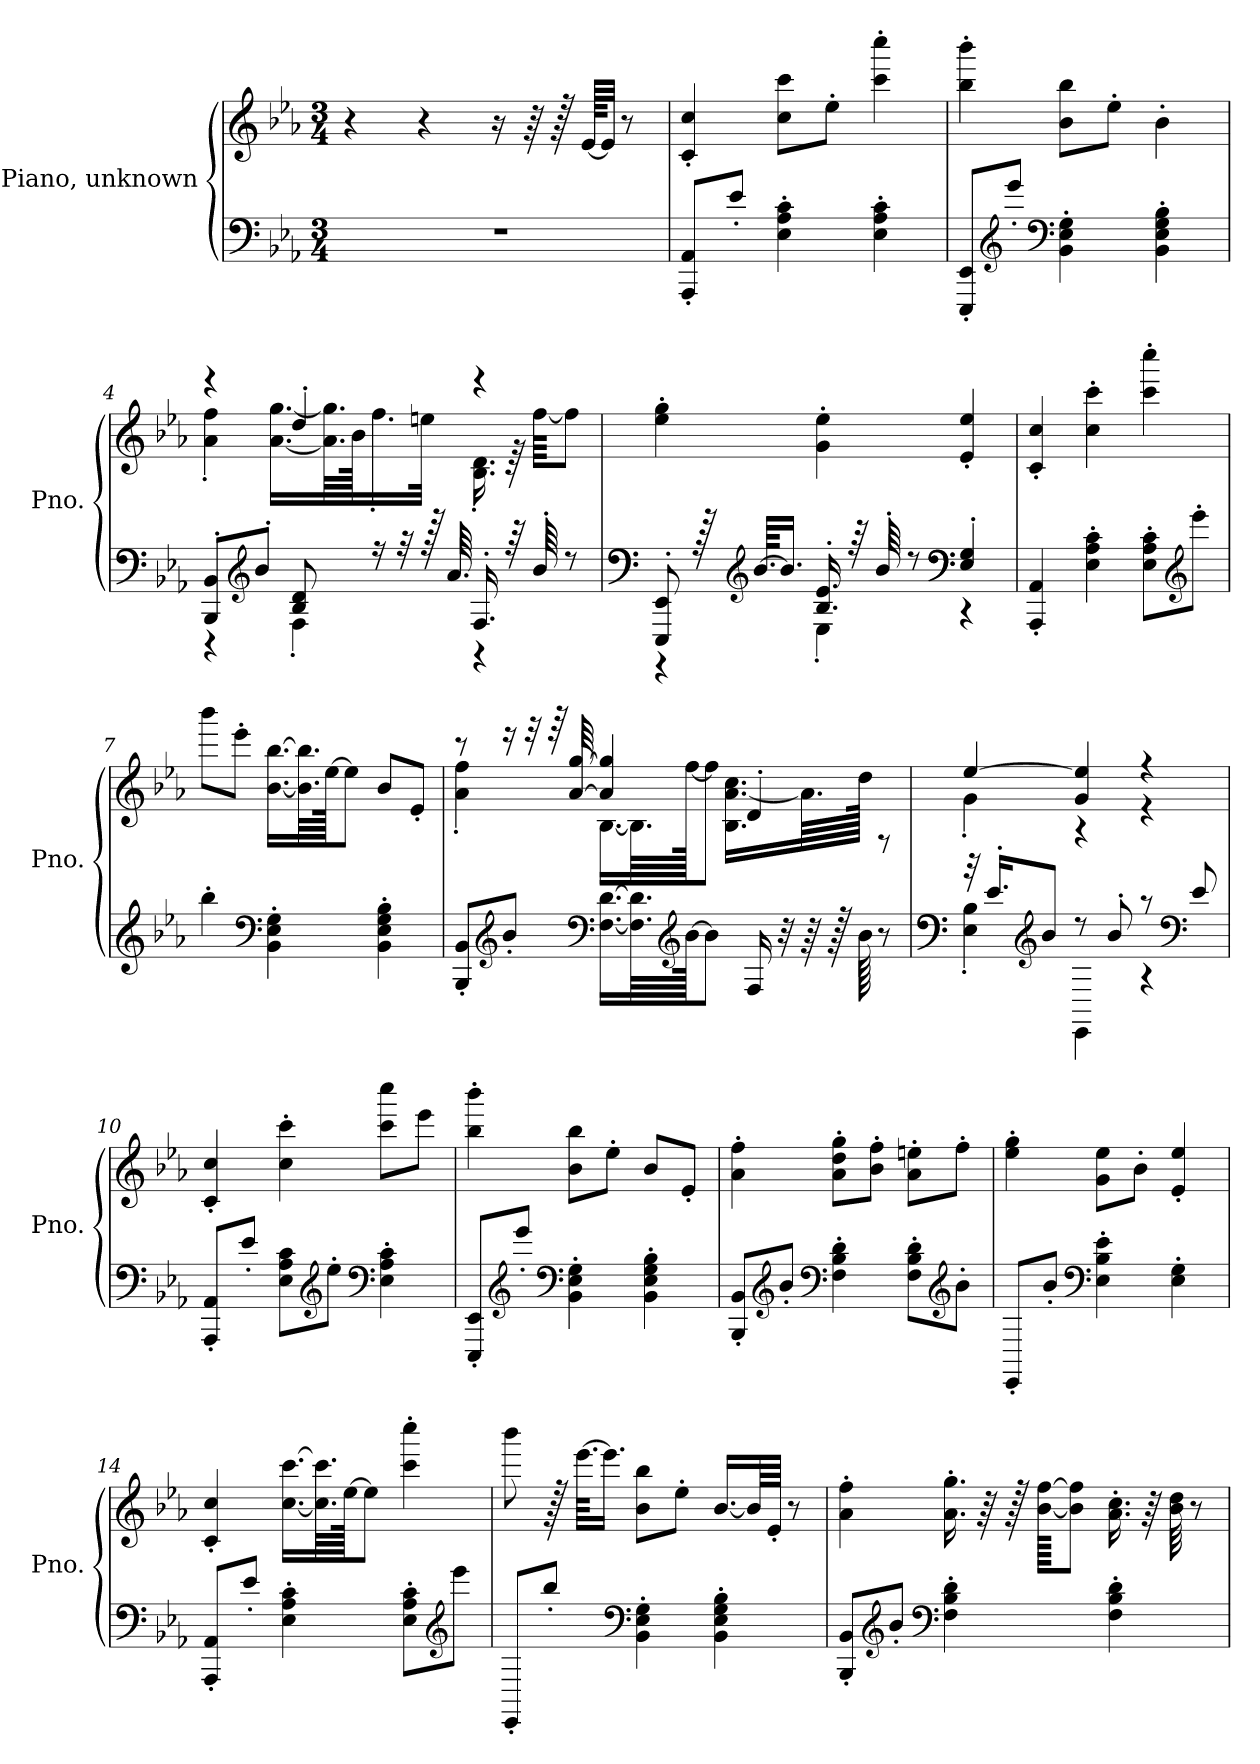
**kern	**kern
*part1	*part1
*staff2	*staff1
*I"Piano, unknown	*
*I'Pno.	*
*clefF4	*clefG2
*k[b-e-a-]	*k[b-e-a-]
*M3/4	*M3/4
*MM115	*MM115
=1	=1
2.r	4r
.	4r
.	16r
.	64r
.	128r
.	[128e-/KKLLL
.	32e-/JJJ]
.	8r
=2	=2
8AAA-/' 8AA-/'L	4c/' 4cc/'
8e-'/J	.
4E-\' 4A-\' 4c\'	8cc\ 8ccc\L
.	8ee-'\J
4E-\' 4A-\' 4c\'	4ccc\' 4cccc\'
=3	=3
8EEE-/' 8EE-/'L	4bb-\' 4bbb-\'
*clefG2	*
8eee-'/J	.
*clefF4	*
4BB-\' 4E-\' 4G\'	8b-\ 8bb-\L
.	8ee-'\J
4BB-\' 4E-\' 4G\' 4B-\'	4b-'\
=4	=4
*^	*^
8BBB-/' 8BB-/'L	4r	4r	4a-\' 4ff\'
*clefG2	*	*	*
8b-'/J	.	.	.
8B-/ 8d/	4F'\	4dd'/	[16.a-\ [16.gg\LL
.	.	.	64.a-\] 64.gg\]LL
.	.	.	128b-\JJK
16r	.	.	16.ff'\
32r	.	.	.
128r	.	.	32een\JJk
64.a-/	.	.	.
16.F'/	4r	4r	16.B-\' 16.d\'
64r	.	.	64r
64b-'/	.	.	[64ff\KKKL
8r	.	.	8ff\J]
*	*	*v	*v
!!LO:LB:g=z
=5	=5	=5
*clefF4	*	*
8EEE-/' 8EE-/'	4r	4ee-\' 4gg\'
128r	.	.
*clefG2	*	*
[64.b-/KKLL	.	.
16.b-/JJ]	.	.
16.B-/' 16.e-/'	4E-'\	4g\' 4ee-\'
64r	.	.
64b-'/	.	.
8r	.	.
*clefF4	*	*
4E-/' 4G/'	4r	4e-/' 4ee-/'
*v	*v	*
=6	=6
4AAA-/' 4AA-/'	4c/' 4cc/'
4E-\' 4A-\' 4c\'	4cc\' 4ccc\'
8E-\' 8A-\' 8c\'L	4ccc\' 4cccc\'
*clefG2	*
8eee-'\J	.
=7	=7
4bb-'\	8bbb-\L
.	8eee-'\J
*clefF4	*
4BB-\' 4E-\' 4G\'	[16.b-\ [16.bb-\LL
.	64.b-\] 64.bb-\]LL
.	[128ee-\JJJK
.	8ee-\J]
4BB-\' 4E-\' 4G\' 4B-\'	8b-/L
.	8e-'/J
!!LO:LB:g=z
=8	=8
*	*^
8BBB-/' 8BB-/'L	8r	4a-\' 4ff\'
*clefG2	*	*
8b-'/J	16r	.
.	32r	.
.	64r	.
.	[64a-/ [64gg/	.
*clefF4	*	*
[16.F\ [16.d\LL	4a-/] 4gg/]	[16.B-\LL
64.F\] 64.d\]LL	.	64.B-\LL]
*clefG2	*	*
[128b-\JJJK	.	[128ff\JJJK
8b-\J]	.	8ff\J]
16F/	4d'/	16.B-\ [16.a-\ 16.cc\LL
32r	.	.
64r	.	64.a-\LL]
128r	.	.
128b-\	.	128dd\JJJJk
8r	.	8r
=9	=9	=9
*clefF4	*	*
*^	*	*
32r	4E-\' 4B-\'	[4ee-/	4g'\
16.e-'/KL	.	.	.
*clefG2	*	*	*
8b-/J	.	.	.
8r	4EE-\	4g/ 4ee-/]	4r
8b-'/	.	.	.
8r	4r	4r	4r
*clefF4	*	*	*
8e-/	.	.	.
*v	*v	*	*
*	*v	*v
!!LO:LB:g=z
=10	=10
8AAA-/' 8AA-/'L	4c/' 4cc/'
8e-'/J	.
8E-\ 8A-\ 8c\L	4cc\' 4ccc\'
*clefG2	*
8ee-'\J	.
*clefF4	*
4E-\' 4A-\' 4c\'	8ccc\ 8cccc\L
.	8eee-\J
=11	=11
8EEE-/' 8EE-/'L	4bb-\' 4bbb-\'
*clefG2	*
8eee-'/J	.
*clefF4	*
4BB-\' 4E-\' 4G\'	8b-\ 8bb-\L
.	8ee-'\J
4BB-\' 4E-\' 4G\' 4B-\'	8b-/L
.	8e-'/J
=12	=12
8BBB-/' 8BB-/'L	4a-\' 4ff\'
*clefG2	*
8b-'/J	.
*clefF4	*
4F\' 4B-\' 4d\'	8a-\' 8dd\' 8gg\'L
.	8b-\' 8ff\'J
8F\' 8B-\' 8d\'L	8a-\' 8een\'L
*clefG2	*
8b-'\J	8ff'\J
=13	=13
8EE-'/L	4ee-\' 4gg\'
8b-'/J	.
*clefF4	*
4E-\' 4B-\' 4e-\'	8g\ 8ee-\L
.	8b-'\J
4E-\' 4G\'	4e-/' 4ee-/'
!!LO:LB:g=z
=14	=14
8AAA-/' 8AA-/'L	4c/' 4cc/'
8e-'/J	.
4E-\' 4A-\' 4c\'	[16.cc\ [16.ccc\LL
.	64.cc\] 64.ccc\]LL
.	[128ee-\JJJK
.	8ee-\J]
8E-\' 8A-\' 8c\'L	4ccc\' 4cccc\'
*clefG2	*
8eee-\J	.
=15	=15
8EE-'/L	8bbb-\
8bb-'/J	128r
.	[64.eee-\KKLL
.	16.eee-\JJ]
*clefF4	*
4BB-\' 4E-\' 4G\'	8b-\ 8bb-\L
.	8ee-'\J
4BB-\' 4E-\' 4G\' 4B-\'	[16.b-/LL
.	64b-/LL]
.	64e-'/JJJJ
.	8r
=16	=16
8BBB-/' 8BB-/'L	4a-\' 4ff\'
*clefG2	*
8b-'/J	.
*clefF4	*
4F\' 4B-\' 4d\'	16.a-\' 16.gg\'
.	64r
.	128r
.	[128b-\ [128ff\KKKKL
.	8b-\] 8ff\]J
4F\' 4B-\' 4d\'	16.a-\' 16.cc\'
.	64r
.	64b-\ 64dd\
.	8r
=	=
*-	*-
